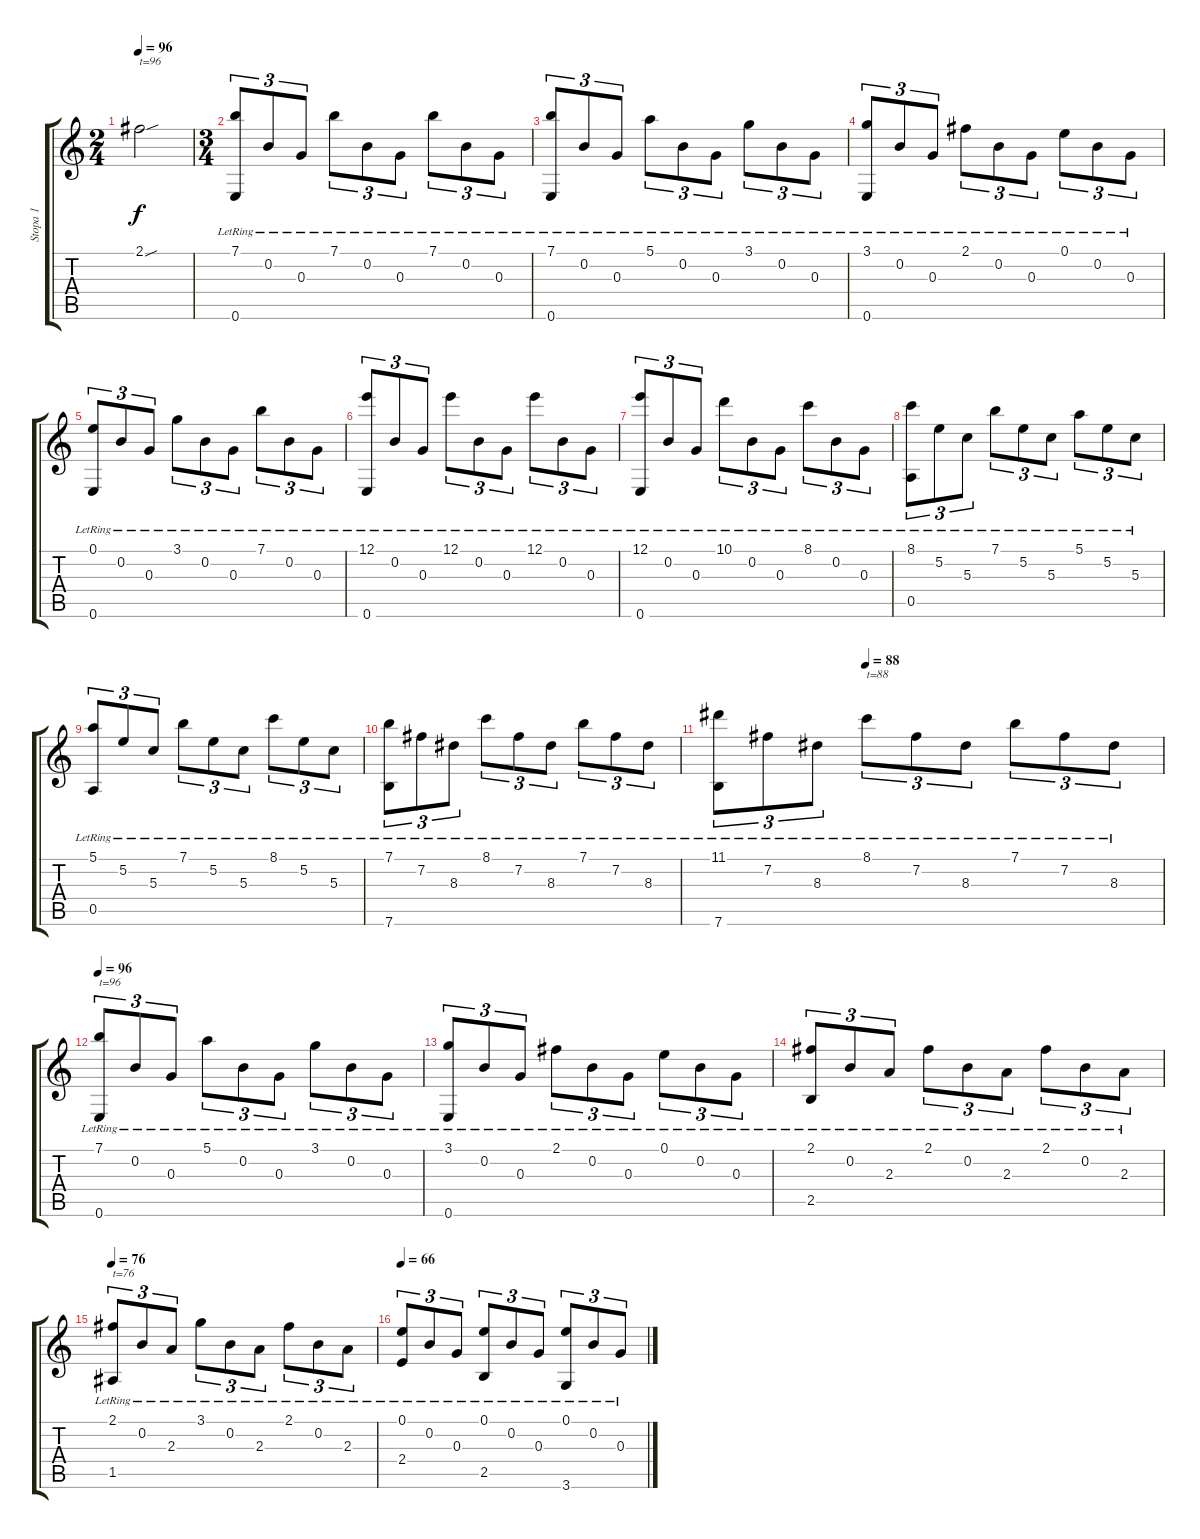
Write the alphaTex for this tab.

\track ("Stopa 1" "Stopa 1") {instrument acousticguitarnylon}
\staff {score tabs}
\tuning (E4 B3 G3 D3 A2 E2) {hide}
\ts (2 4)
\tempo 96
\clef g2
\ks c
2.1{sou}.2{txt "t=96" dy f} |
\ts (3 4)
(7.1{lr} 0.6{lr}).8{tu (3 2)} 0.2{lr}.8{tu (3 2)} 0.3{lr}.8{tu (3 2)} 7.1{lr}.8{tu (3 2)} 0.2{lr}.8{tu (3 2)} 0.3{lr}.8{tu (3 2)} 7.1{lr}.8{tu (3 2)} 0.2{lr}.8{tu (3 2)} 0.3{lr}.8{tu (3 2)} |
(7.1{lr} 0.6{lr}).8{tu (3 2)} 0.2{lr}.8{tu (3 2)} 0.3{lr}.8{tu (3 2)} 5.1{lr}.8{tu (3 2)} 0.2{lr}.8{tu (3 2)} 0.3{lr}.8{tu (3 2)} 3.1{lr}.8{tu (3 2)} 0.2{lr}.8{tu (3 2)} 0.3{lr}.8{tu (3 2)} |
(3.1{lr} 0.6{lr}).8{tu (3 2)} 0.2{lr}.8{tu (3 2)} 0.3{lr}.8{tu (3 2)} 2.1{lr}.8{tu (3 2)} 0.2{lr}.8{tu (3 2)} 0.3{lr}.8{tu (3 2)} 0.1{lr}.8{tu (3 2)} 0.2{lr}.8{tu (3 2)} 0.3{lr}.8{tu (3 2)} |
(0.1{lr} 0.6{lr}).8{tu (3 2)} 0.2{lr}.8{tu (3 2)} 0.3{lr}.8{tu (3 2)} 3.1{lr}.8{tu (3 2)} 0.2{lr}.8{tu (3 2)} 0.3{lr}.8{tu (3 2)} 7.1{lr}.8{tu (3 2)} 0.2{lr}.8{tu (3 2)} 0.3{lr}.8{tu (3 2)} |
(12.1{lr} 0.6{lr}).8{tu (3 2)} 0.2{lr}.8{tu (3 2)} 0.3{lr}.8{tu (3 2)} 12.1{lr}.8{tu (3 2)} 0.2{lr}.8{tu (3 2)} 0.3{lr}.8{tu (3 2)} 12.1{lr}.8{tu (3 2)} 0.2{lr}.8{tu (3 2)} 0.3{lr}.8{tu (3 2)} |
(12.1{lr} 0.6{lr}).8{tu (3 2)} 0.2{lr}.8{tu (3 2)} 0.3{lr}.8{tu (3 2)} 10.1{lr}.8{tu (3 2)} 0.2{lr}.8{tu (3 2)} 0.3{lr}.8{tu (3 2)} 8.1{lr}.8{tu (3 2)} 0.2{lr}.8{tu (3 2)} 0.3{lr}.8{tu (3 2)} |
(8.1{lr} 0.5{lr}).8{tu (3 2)} 5.2{lr}.8{tu (3 2)} 5.3{lr}.8{tu (3 2)} 7.1{lr}.8{tu (3 2)} 5.2{lr}.8{tu (3 2)} 5.3{lr}.8{tu (3 2)} 5.1{lr}.8{tu (3 2)} 5.2{lr}.8{tu (3 2)} 5.3{lr}.8{tu (3 2)} |
(5.1{lr} 0.5{lr}).8{tu (3 2)} 5.2{lr}.8{tu (3 2)} 5.3{lr}.8{tu (3 2)} 7.1{lr}.8{tu (3 2)} 5.2{lr}.8{tu (3 2)} 5.3{lr}.8{tu (3 2)} 8.1{lr}.8{tu (3 2)} 5.2{lr}.8{tu (3 2)} 5.3{lr}.8{tu (3 2)} |
(7.1{lr} 7.6{lr}).8{tu (3 2)} 7.2{lr}.8{tu (3 2)} 8.3{lr}.8{tu (3 2)} 8.1{lr}.8{tu (3 2)} 7.2{lr}.8{tu (3 2)} 8.3{lr}.8{tu (3 2)} 7.1{lr}.8{tu (3 2)} 7.2{lr}.8{tu (3 2)} 8.3{lr}.8{tu (3 2)} |
\tempo (88 0.3333333333333333)
(11.1{lr} 7.6{lr}).8{tu (3 2)} 7.2{lr}.8{tu (3 2)} 8.3{lr}.8{tu (3 2)} 8.1{lr}.8{tu (3 2) txt "t=88"} 7.2{lr}.8{tu (3 2)} 8.3{lr}.8{tu (3 2)} 7.1{lr}.8{tu (3 2)} 7.2{lr}.8{tu (3 2)} 8.3{lr}.8{tu (3 2)} |
\tempo 96
(7.1{lr} 0.6{lr}).8{tu (3 2) txt "t=96"} 0.2{lr}.8{tu (3 2)} 0.3{lr}.8{tu (3 2)} 5.1{lr}.8{tu (3 2)} 0.2{lr}.8{tu (3 2)} 0.3{lr}.8{tu (3 2)} 3.1{lr}.8{tu (3 2)} 0.2{lr}.8{tu (3 2)} 0.3{lr}.8{tu (3 2)} |
(3.1{lr} 0.6{lr}).8{tu (3 2)} 0.2{lr}.8{tu (3 2)} 0.3{lr}.8{tu (3 2)} 2.1{lr}.8{tu (3 2)} 0.2{lr}.8{tu (3 2)} 0.3{lr}.8{tu (3 2)} 0.1{lr}.8{tu (3 2)} 0.2{lr}.8{tu (3 2)} 0.3{lr}.8{tu (3 2)} |
(2.1{lr} 2.5{lr}).8{tu (3 2)} 0.2{lr}.8{tu (3 2)} 2.3{lr}.8{tu (3 2)} 2.1{lr}.8{tu (3 2)} 0.2{lr}.8{tu (3 2)} 2.3{lr}.8{tu (3 2)} 2.1{lr}.8{tu (3 2)} 0.2{lr}.8{tu (3 2)} 2.3{lr}.8{tu (3 2)} |
\tempo 76
(2.1{lr} 1.5{lr}).8{tu (3 2) txt "t=76"} 0.2{lr}.8{tu (3 2)} 2.3{lr}.8{tu (3 2)} 3.1{lr}.8{tu (3 2)} 0.2{lr}.8{tu (3 2)} 2.3{lr}.8{tu (3 2)} 2.1{lr}.8{tu (3 2)} 0.2{lr}.8{tu (3 2)} 2.3{lr}.8{tu (3 2)} |
\tempo 66
(0.1{lr} 2.4{lr}).8{tu (3 2)} 0.2{lr}.8{tu (3 2)} 0.3{lr}.8{tu (3 2)} (0.1{lr} 2.5{lr}).8{tu (3 2)} 0.2{lr}.8{tu (3 2)} 0.3{lr}.8{tu (3 2)} (0.1{lr} 3.6{lr}).8{tu (3 2)} 0.2{lr}.8{tu (3 2)} 0.3{lr}.8{tu (3 2)}
